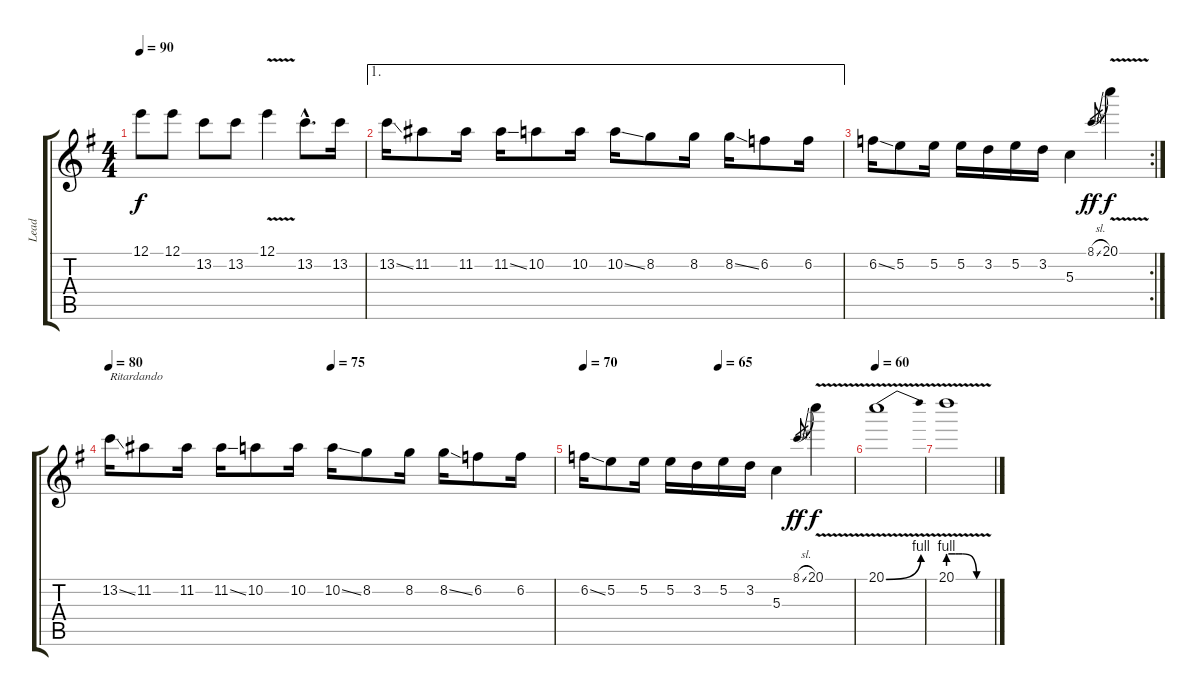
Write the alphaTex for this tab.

\track ("Lead" "Lead") {instrument overdrivenguitar}
\staff {score tabs}
\tuning (E4 B3 G3 D3 A2 E2) {hide}
\ts (4 4)
\tempo 90
\clef g2
\ks g
12.1.8{dy f} 12.1.8 13.2.8 13.2.8 12.1{v}.4 13.2{hac}.8{d} 13.2.16 |
\ae 1
13.2{ss}.16 11.2.8 11.2.16 11.2{ss}.16 10.2.8 10.2.16 10.2{ss}.16 8.2.8 8.2.16 8.2{ss}.16 6.2.8 6.2.16 |
\rc 2
6.2{ss}.16 5.2.8 5.2.16 5.2.16 3.2.16 5.2.16 3.2.16 5.3.4 8.1{sl}.8{gr dy ff} 20.1{v}.4{dy f} |
\tempo 80
\tempo (75 0.5)
13.2{ss}.16{txt "Ritardando"} 11.2.8 11.2.16 11.2{ss}.16 10.2.8 10.2.16 10.2{ss}.16 8.2.8 8.2.16 8.2{ss}.16 6.2.8 6.2.16 |
\tempo 70
\tempo (65 0.5)
6.2{ss}.16 5.2.8 5.2.16 5.2.16 3.2.16 5.2.16 3.2.16 5.3.4 8.1{sl}.8{gr dy ff} 20.1{v}.4{dy f} |
\tempo 60
20.1{be (bend 0 0 60 4) v}.1 |
20.1{be (custom 0 4 10 4 15 4 20 4 40 0 60 0) v}.1
